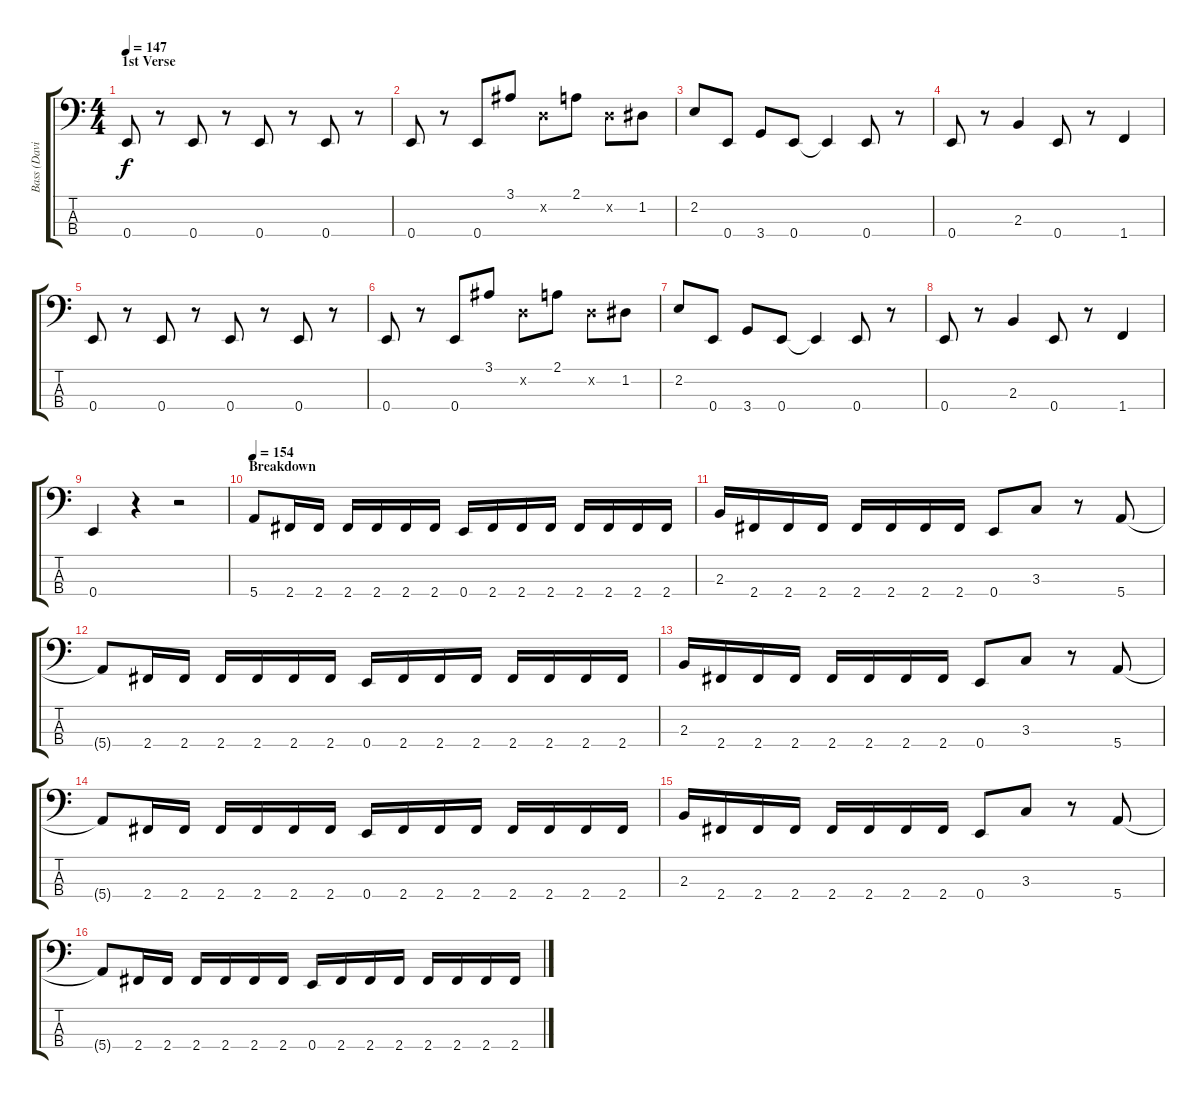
\track ("Bass (David Ellefson)" "Bass (Davi") {instrument electricbasspick}
\staff {score tabs}
\tuning (G2 D2 A1 E1) {hide}
\ts (4 4)
\section ("" "1st Verse")
\tempo 147
\clef f4
\ks c
0.4.8{dy f} r.8 0.4.8 r.8 0.4.8 r.8 0.4.8 r.8 |
0.4.8 r.8 0.4.8 3.1.8 0.2{x}.8 2.1.8 0.2{x}.8 1.2.8 |
2.2.8 0.4.8 3.4.8 0.4.8 0.4{t}.4 0.4.8 r.8 |
0.4.8 r.8 2.3.4 0.4.8 r.8 1.4.4 |
0.4.8 r.8 0.4.8 r.8 0.4.8 r.8 0.4.8 r.8 |
0.4.8 r.8 0.4.8 3.1.8 0.2{x}.8 2.1.8 0.2{x}.8 1.2.8 |
2.2.8 0.4.8 3.4.8 0.4.8 0.4{t}.4 0.4.8 r.8 |
0.4.8 r.8 2.3.4 0.4.8 r.8 1.4.4 |
0.4.4 r.4 r.2 |
\section ("" "Breakdown")
\tempo 154
5.4.8 2.4.16 2.4.16 2.4.16 2.4.16 2.4.16 2.4.16 0.4.16 2.4.16 2.4.16 2.4.16 2.4.16 2.4.16 2.4.16 2.4.16 |
2.3.16 2.4.16 2.4.16 2.4.16 2.4.16 2.4.16 2.4.16 2.4.16 0.4.8 3.3.8 r.8 5.4.8 |
5.4{t}.8 2.4.16 2.4.16 2.4.16 2.4.16 2.4.16 2.4.16 0.4.16 2.4.16 2.4.16 2.4.16 2.4.16 2.4.16 2.4.16 2.4.16 |
2.3.16 2.4.16 2.4.16 2.4.16 2.4.16 2.4.16 2.4.16 2.4.16 0.4.8 3.3.8 r.8 5.4.8 |
5.4{t}.8 2.4.16 2.4.16 2.4.16 2.4.16 2.4.16 2.4.16 0.4.16 2.4.16 2.4.16 2.4.16 2.4.16 2.4.16 2.4.16 2.4.16 |
2.3.16 2.4.16 2.4.16 2.4.16 2.4.16 2.4.16 2.4.16 2.4.16 0.4.8 3.3.8 r.8 5.4.8 |
5.4{t}.8 2.4.16 2.4.16 2.4.16 2.4.16 2.4.16 2.4.16 0.4.16 2.4.16 2.4.16 2.4.16 2.4.16 2.4.16 2.4.16 2.4.16
